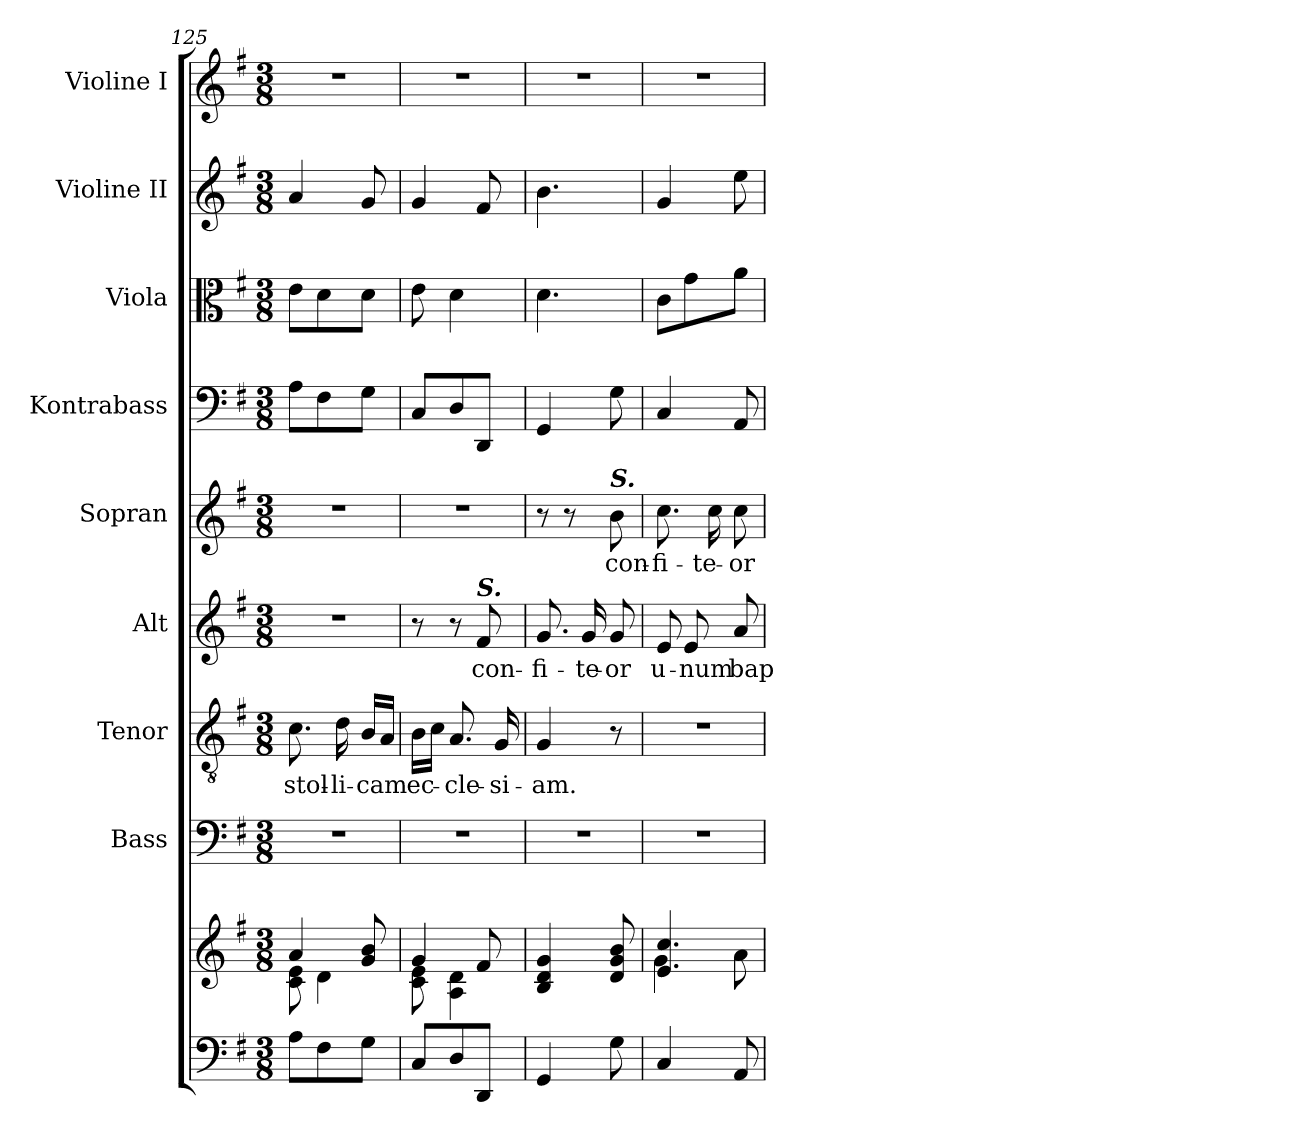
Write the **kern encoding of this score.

**kern	**kern	**kern	**kern	**text	**kern	**text	**kern	**text	**kern	**kern	**kern	**kern
*part9	*part9	*part8	*part7	*part7	*part6	*part6	*part5	*part5	*part4	*part3	*part2	*part1
*staff10	*staff9	*staff8	*staff7	*staff7	*staff6	*staff6	*staff5	*staff5	*staff4	*staff3	*staff2	*staff1
*	*	*I"Bass	*I"Tenor	*	*I"Alt	*	*I"Sopran	*	*I"Kontrabass	*I"Viola	*I"Violine II	*I"Violine I
*	*	*I'B.	*I'T.	*	*I'A.	*	*I'S.	*	*I'Kb.	*I'Vla.	*I'Vl. II	*I'Vl. I
*clefF4	*clefG2	*clefF4	*clefGv2	*	*clefG2	*	*clefG2	*	*clefF4	*clefC3	*clefG2	*clefG2
*	*	*	*	*	*	*	*	*	*ITrd7c12	*	*	*
*k[f#]	*k[f#]	*k[f#]	*k[f#]	*	*k[f#]	*	*k[f#]	*	*k[f#]	*k[f#]	*k[f#]	*k[f#]
*G:	*G:	*G:	*G:	*	*G:	*	*G:	*	*G:	*G:	*G:	*G:
*M3/8	*M3/8	*M3/8	*M3/8	*	*M3/8	*	*M3/8	*	*M3/8	*M3/8	*M3/8	*M3/8
=125	=125	=125	=125	=125	=125	=125	=125	=125	=125	=125	=125	=125
*	*^	*	*	*	*	*	*	*	*	*	*	*
!	!	!	!	!	!LO:LY:b	!	!	!	!	!	!	!	!
8A\L	4a/	8c\ 8e\	4.r	8.c\	-stol-	4.r	.	4.r	.	8AA\L	8e\L	4a/	4.r
8F#\	.	4d\	.	.	.	.	.	.	.	8FF#\	8d\	.	.
!	!	!	!	!	!LO:LY:b	!	!	!	!	!	!	!	!
.	.	.	.	16d\	-li-	.	.	.	.	.	.	.	.
!	!	!	!	!	!LO:LY:b	!	!	!	!	!	!	!	!
8G\J	8g/ 8b/	.	.	16B/LL	-cam	.	.	.	.	8GG\J	8d\J	8g/	.
.	.	.	.	16A/JJ	.	.	.	.	.	.	.	.	.
!!LO:PB:g=z
=126	=126	=126	=126	=126	=126	=126	=126	=126	=126	=126	=126	=126	=126
!	!	!	!	!	!LO:LY:b	!	!	!	!	!	!	!	!
8C/L	4g/	8c\ 8e\	4.r	16B\LL	ec-	8r	.	4.r	.	8CC/L	8e\	4g/	4.r
.	.	.	.	16c\JJ	.	.	.	.	.	.	.	.	.
!	!	!	!	!	!LO:LY:b	!	!	!	!	!	!	!	!
8D/	.	4A\ 4d\	.	8.A/	-cle-	8r	.	.	.	8DD/	4d\	.	.
!	!	!	!	!	!	!LO:TX:a:Bi:t=S.	!	!	!	!	!	!	!
!	!	!	!	!	!	!	!LO:LY:b	!	!	!	!	!	!
8DD/J	8f#/	.	.	.	.	8f#/	con-	.	.	8DDD/J	.	8f#/	.
!	!	!	!	!	!LO:LY:b	!	!	!	!	!	!	!	!
.	.	.	.	16G/	-si-	.	.	.	.	.	.	.	.
*	*v	*v	*	*	*	*	*	*	*	*	*	*	*
=127	=127	=127	=127	=127	=127	=127	=127	=127	=127	=127	=127	=127
!	!	!	!	!LO:LY:b	!	!LO:LY:b	!	!	!	!	!	!
4GG/	4B/ 4d/ 4g/	4.r	4G/	-am.	8.g/	-fi-	8r	.	4GGG/	4.d\	4.b\	4.r
.	.	.	.	.	.	.	8r	.	.	.	.	.
!	!	!	!	!	!	!LO:LY:b	!	!	!	!	!	!
.	.	.	.	.	16g/	-te-	.	.	.	.	.	.
!	!	!	!	!	!	!	!LO:TX:a:Bi:t=S.	!	!	!	!	!
!	!	!	!	!	!	!LO:LY:b	!	!LO:LY:b	!	!	!	!
8G\	8d/ 8g/ 8b/	.	8r	.	8g/	-or	8b\	con-	8GG\	.	.	.
=128	=128	=128	=128	=128	=128	=128	=128	=128	=128	=128	=128	=128
*	*^	*	*	*	*	*	*	*	*	*	*	*
!	!	!	!	!	!	!	!LO:LY:b	!	!LO:LY:b	!	!	!	!
4C/	4.e/ 4.cc/	4g\	4.r	4.r	.	8e/	u-	8.cc\	-fi-	4CC/	8c\L	4g/	4.r
!	!	!	!	!	!	!	!LO:LY:b	!	!	!	!	!	!
.	.	.	.	.	.	8e/	-num	.	.	.	8g\	.	.
!	!	!	!	!	!	!	!	!	!LO:LY:b	!	!	!	!
.	.	.	.	.	.	.	.	16cc\	-te-	.	.	.	.
!	!	!	!	!	!	!	!LO:LY:b	!	!LO:LY:b	!	!	!	!
8AA/	.	8a\	.	.	.	8a/	bap-	8cc\	-or	8AAA/	8a\J	8ee\	.
*	*v	*v	*	*	*	*	*	*	*	*	*	*	*
=	=	=	=	=	=	=	=	=	=	=	=	=
*-	*-	*-	*-	*-	*-	*-	*-	*-	*-	*-	*-	*-
